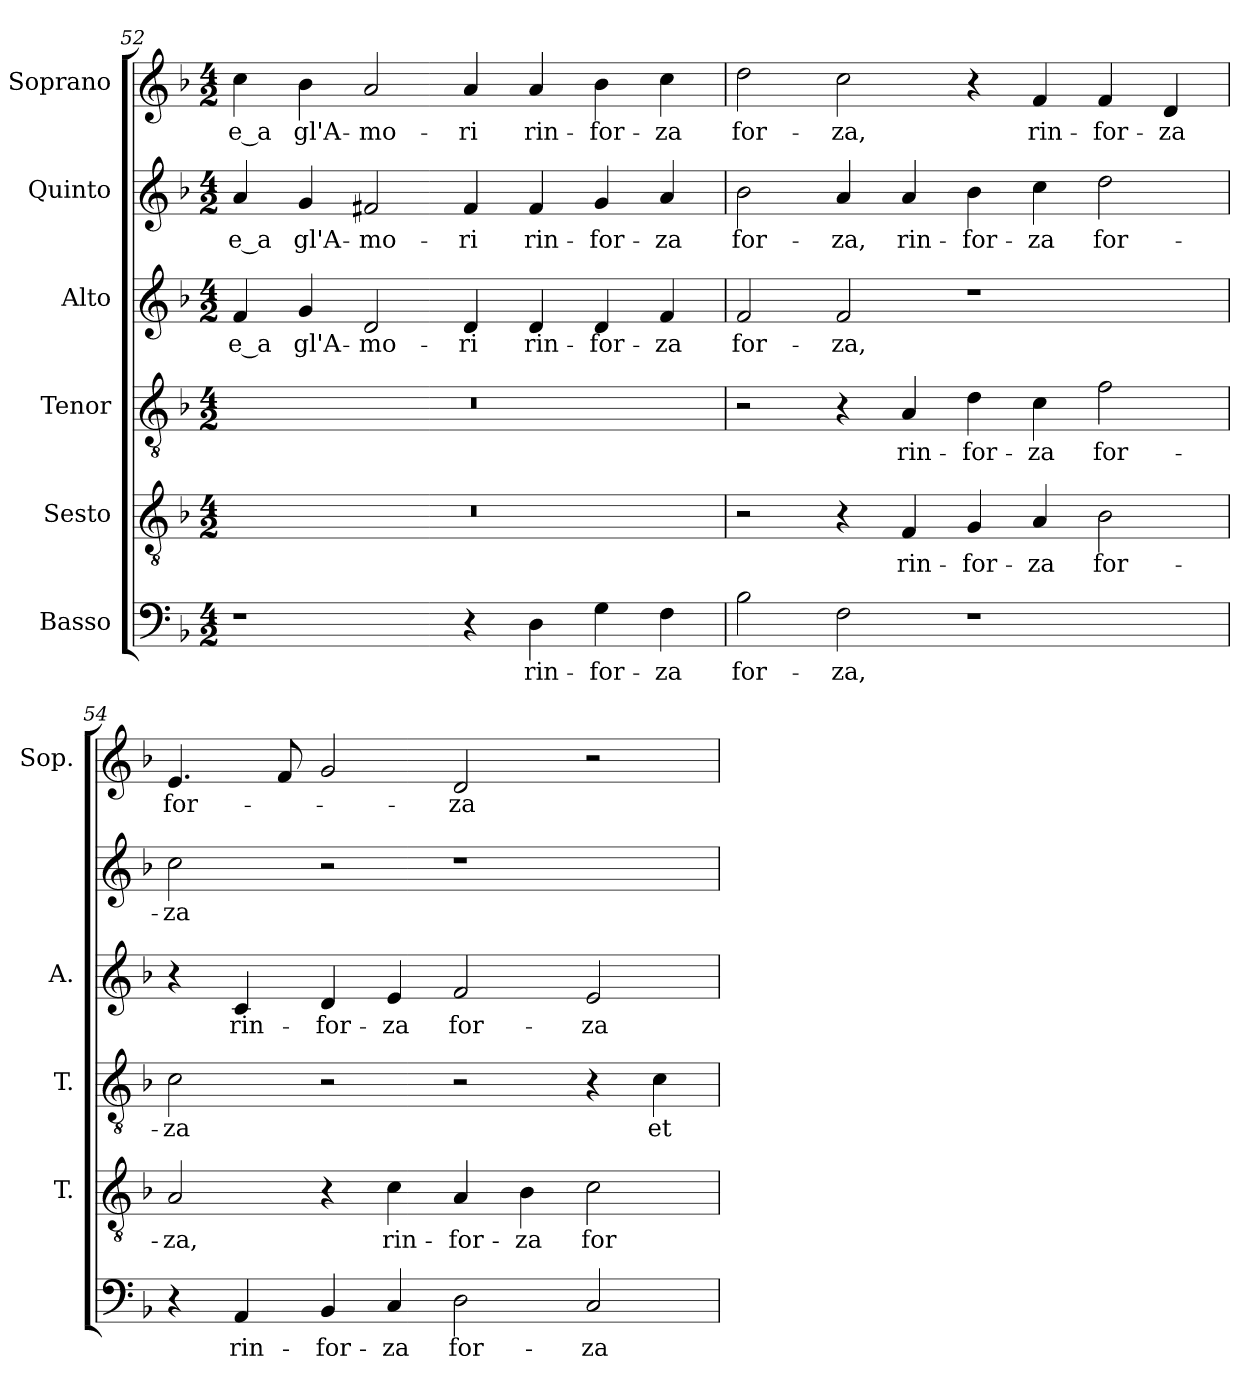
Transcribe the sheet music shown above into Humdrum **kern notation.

**kern	**text	**kern	**text	**kern	**text	**kern	**text	**kern	**text	**kern	**text
*part6	*part6	*part5	*part5	*part4	*part4	*part3	*part3	*part2	*part2	*part1	*part1
*staff6	*staff6	*staff5	*staff5	*staff4	*staff4	*staff3	*staff3	*staff2	*staff2	*staff1	*staff1
*I"Basso	*	*I"Sesto	*	*I"Tenor	*	*I"Alto	*	*I"Quinto	*	*I"Soprano	*
*	*	*I'T.	*	*I'T.	*	*I'A.	*	*	*	*I'Sop.	*
*clefF4	*	*clefGv2	*	*clefGv2	*	*clefG2	*	*clefG2	*	*clefG2	*
*	*	*ITrd7c12	*	*ITrd7c12	*	*	*	*	*	*	*
*k[b-]	*	*k[b-]	*	*k[b-]	*	*k[b-]	*	*k[b-]	*	*k[b-]	*
*F:	*	*F:	*	*F:	*	*F:	*	*F:	*	*F:	*
*M4/2	*	*M4/2	*	*M4/2	*	*M4/2	*	*M4/2	*	*M4/2	*
=52	=52	=52	=52	=52	=52	=52	=52	=52	=52	=52	=52
!	!	!LO:N:vis=1	!	!LO:N:vis=1	!	!	!	!	!	!	!
!	!	!	!	!	!	!	!LO:LY:b:color=#000000	!	!	!	!
!	!	!	!	!	!	!	!	!	!LO:LY:b:color=#000000	!	!
!	!	!	!	!	!	!	!	!	!	!	!LO:LY:b:color=#000000
1r	.	0r	.	0r	.	4fi/	e_a	4ai/	e_a	4cci\	e_a
!	!	!	!	!	!	!	!LO:LY:b:color=#000000	!	!	!	!
!	!	!	!	!	!	!	!	!	!LO:LY:b:color=#000000	!	!
!	!	!	!	!	!	!	!	!	!	!	!LO:LY:b:color=#000000
.	.	.	.	.	.	4gi/	gl'A-	4gi/	gl'A-	4b-i\	gl'A-
!	!	!	!	!	!	!	!LO:LY:b:color=#000000	!	!	!	!
!	!	!	!	!	!	!	!	!	!LO:LY:b:color=#000000	!	!
!	!	!	!	!	!	!	!	!	!	!	!LO:LY:b:color=#000000
.	.	.	.	.	.	2di/	-mo-	2f#Xi/	-mo-	2ai/	-mo-
!	!	!	!	!	!	!	!LO:LY:b:color=#000000	!	!	!	!
!	!	!	!	!	!	!	!	!	!LO:LY:b:color=#000000	!	!
!	!	!	!	!	!	!	!	!	!	!	!LO:LY:b:color=#000000
4r	.	.	.	.	.	4di/	-ri	4f#i/	-ri	4ai/	-ri
!	!LO:LY:b:color=#000000	!	!	!	!	!	!	!	!	!	!
!	!	!	!	!	!	!	!LO:LY:b:color=#000000	!	!	!	!
!	!	!	!	!	!	!	!	!	!LO:LY:b:color=#000000	!	!
!	!	!	!	!	!	!	!	!	!	!	!LO:LY:b:color=#000000
4Di\	rin-	.	.	.	.	4di/	rin-	4f#i/	rin-	4ai/	rin-
!	!LO:LY:b:color=#000000	!	!	!	!	!	!	!	!	!	!
!	!	!	!	!	!	!	!LO:LY:b:color=#000000	!	!	!	!
!	!	!	!	!	!	!	!	!	!LO:LY:b:color=#000000	!	!
!	!	!	!	!	!	!	!	!	!	!	!LO:LY:b:color=#000000
4Gi\	-for-	.	.	.	.	4di/	-for-	4gi/	-for-	4b-i\	-for-
!	!LO:LY:b:color=#000000	!	!	!	!	!	!	!	!	!	!
!	!	!	!	!	!	!	!LO:LY:b:color=#000000	!	!	!	!
!	!	!	!	!	!	!	!	!	!LO:LY:b:color=#000000	!	!
!	!	!	!	!	!	!	!	!	!	!	!LO:LY:b:color=#000000
4Fi\	-za	.	.	.	.	4fi/	-za	4ai/	-za	4cci\	-za
=53	=53	=53	=53	=53	=53	=53	=53	=53	=53	=53	=53
!	!LO:LY:b:color=#000000	!	!	!	!	!	!	!	!	!	!
!	!	!	!	!	!	!	!LO:LY:b:color=#000000	!	!	!	!
!	!	!	!	!	!	!	!	!	!LO:LY:b:color=#000000	!	!
!	!	!	!	!	!	!	!	!	!	!	!LO:LY:b:color=#000000
2B-i\	for-	2r	.	2r	.	2fi/	for-	2b-i\	for-	2ddi\	for-
!	!LO:LY:b:color=#000000	!	!	!	!	!	!	!	!	!	!
!	!	!	!	!	!	!	!LO:LY:b:color=#000000	!	!	!	!
!	!	!	!	!	!	!	!	!	!LO:LY:b:color=#000000	!	!
!	!	!	!	!	!	!	!	!	!	!	!LO:LY:b:color=#000000
2Fi\	-za,	4r	.	4r	.	2fi/	-za,	4ai/	-za,	2cci\	-za,
!	!	!	!LO:LY:b:color=#000000	!	!	!	!	!	!	!	!
!	!	!	!	!	!LO:LY:b:color=#000000	!	!	!	!	!	!
!	!	!	!	!	!	!	!	!	!LO:LY:b:color=#000000	!	!
.	.	4FFi/	rin-	4AAi/	rin-	.	.	4ai/	rin-	.	.
!	!	!	!LO:LY:b:color=#000000	!	!	!	!	!	!	!	!
!	!	!	!	!	!LO:LY:b:color=#000000	!	!	!	!	!	!
!	!	!	!	!	!	!	!	!	!LO:LY:b:color=#000000	!	!
1r	.	4GGi/	-for-	4Di\	-for-	1r	.	4b-i\	-for-	4r	.
!	!	!	!LO:LY:b:color=#000000	!	!	!	!	!	!	!	!
!	!	!	!	!	!LO:LY:b:color=#000000	!	!	!	!	!	!
!	!	!	!	!	!	!	!	!	!LO:LY:b:color=#000000	!	!
!	!	!	!	!	!	!	!	!	!	!	!LO:LY:b:color=#000000
.	.	4AAi/	-za	4Ci\	-za	.	.	4cci\	-za	4fi/	rin-
!	!	!	!LO:LY:b:color=#000000	!	!	!	!	!	!	!	!
!	!	!	!	!	!LO:LY:b:color=#000000	!	!	!	!	!	!
!	!	!	!	!	!	!	!	!	!LO:LY:b:color=#000000	!	!
!	!	!	!	!	!	!	!	!	!	!	!LO:LY:b:color=#000000
.	.	2BB-i\	for-	2Fi\	for-	.	.	2ddi\	for-	4fi/	-for-
!	!	!	!	!	!	!	!	!	!	!	!LO:LY:b:color=#000000
.	.	.	.	.	.	.	.	.	.	4di/	-za
!!LO:LB:g=z
=54	=54	=54	=54	=54	=54	=54	=54	=54	=54	=54	=54
!	!	!	!LO:LY:b:color=#000000	!	!	!	!	!	!	!	!
!	!	!	!	!	!LO:LY:b:color=#000000	!	!	!	!	!	!
!	!	!	!	!	!	!	!	!	!LO:LY:b:color=#000000	!	!
!	!	!	!	!	!	!	!	!	!	!	!LO:LY:b:color=#000000
4r	.	2AAi/	-za,	2Ci\	-za	4r	.	2cci\	-za	4.ei/	for-
!	!LO:LY:b:color=#000000	!	!	!	!	!	!	!	!	!	!
!	!	!	!	!	!	!	!LO:LY:b:color=#000000	!	!	!	!
4AAi/	rin-	.	.	.	.	4ci/	rin-	.	.	.	.
.	.	.	.	.	.	.	.	.	.	8fi/	.
!	!LO:LY:b:color=#000000	!	!	!	!	!	!	!	!	!	!
!	!	!	!	!	!	!	!LO:LY:b:color=#000000	!	!	!	!
4BB-i/	-for-	4r	.	2r	.	4di/	-for-	2r	.	2gi/	.
!	!LO:LY:b:color=#000000	!	!	!	!	!	!	!	!	!	!
!	!	!	!LO:LY:b:color=#000000	!	!	!	!	!	!	!	!
!	!	!	!	!	!	!	!LO:LY:b:color=#000000	!	!	!	!
4Ci/	-za	4Ci\	rin-	.	.	4ei/	-za	.	.	.	.
!	!LO:LY:b:color=#000000	!	!	!	!	!	!	!	!	!	!
!	!	!	!LO:LY:b:color=#000000	!	!	!	!	!	!	!	!
!	!	!	!	!	!	!	!LO:LY:b:color=#000000	!	!	!	!
!	!	!	!	!	!	!	!	!	!	!	!LO:LY:b:color=#000000
2Di\	for-	4AAi/	-for-	2r	.	2fi/	for-	1r	.	2di/	-za
!	!	!	!LO:LY:b:color=#000000	!	!	!	!	!	!	!	!
.	.	4BB-i\	-za	.	.	.	.	.	.	.	.
!	!LO:LY:b:color=#000000	!	!	!	!	!	!	!	!	!	!
!	!	!	!LO:LY:b:color=#000000	!	!	!	!	!	!	!	!
!	!	!	!	!	!	!	!LO:LY:b:color=#000000	!	!	!	!
2Ci/	-za	2Ci\	for-	4r	.	2ei/	-za	.	.	2r	.
!	!	!	!	!	!LO:LY:b:color=#000000	!	!	!	!	!	!
.	.	.	.	4Ci\	et	.	.	.	.	.	.
=	=	=	=	=	=	=	=	=	=	=	=
*-	*-	*-	*-	*-	*-	*-	*-	*-	*-	*-	*-
